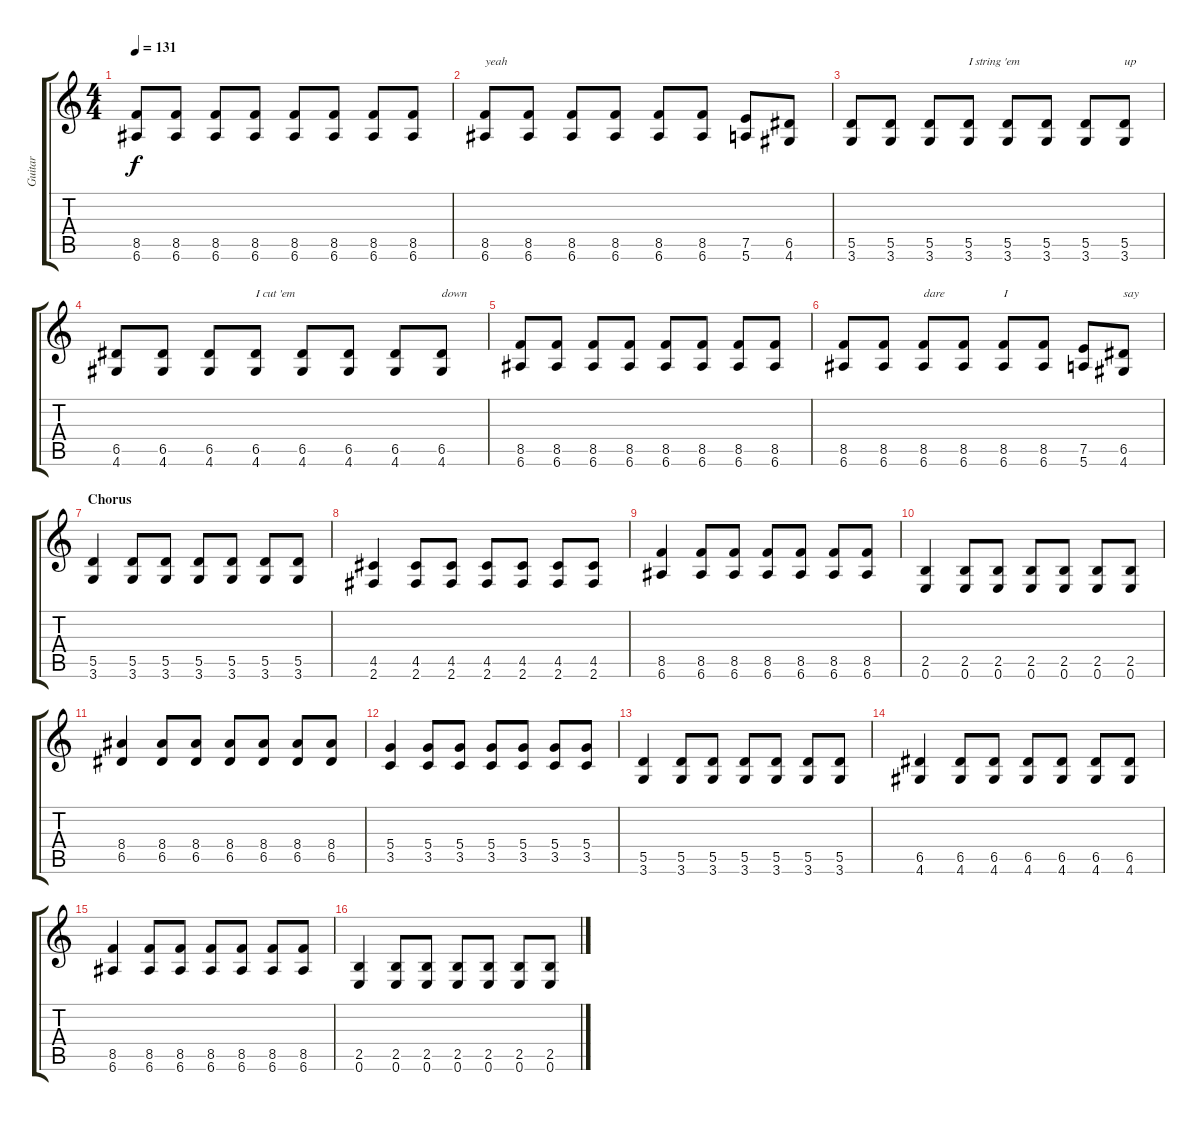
\track ("Guitar" "Guitar") {instrument overdrivenguitar}
\staff {score tabs}
\tuning (E4 B3 G3 D3 A2 E2) {hide}
\ts (4 4)
\tempo 131
\clef g2
\ks c
(8.5 6.6).8{dy f} (8.5 6.6).8 (8.5 6.6).8 (8.5 6.6).8 (8.5 6.6).8 (8.5 6.6).8 (8.5 6.6).8 (8.5 6.6).8 |
(8.5 6.6).8{txt "yeah"} (8.5 6.6).8 (8.5 6.6).8 (8.5 6.6).8 (8.5 6.6).8 (8.5 6.6).8 (7.5 5.6).8 (6.5 4.6).8 |
(5.5 3.6).8 (5.5 3.6).8 (5.5 3.6).8 (5.5 3.6).8{txt "I string 'em "} (5.5 3.6).8 (5.5 3.6).8 (5.5 3.6).8 (5.5 3.6).8{txt "up"} |
(6.5 4.6).8 (6.5 4.6).8 (6.5 4.6).8 (6.5 4.6).8{txt "I cut 'em "} (6.5 4.6).8 (6.5 4.6).8 (6.5 4.6).8 (6.5 4.6).8{txt "down"} |
(8.5 6.6).8 (8.5 6.6).8 (8.5 6.6).8 (8.5 6.6).8 (8.5 6.6).8 (8.5 6.6).8 (8.5 6.6).8 (8.5 6.6).8 |
(8.5 6.6).8 (8.5 6.6).8 (8.5 6.6).8{txt "dare"} (8.5 6.6).8 (8.5 6.6).8{txt "I"} (8.5 6.6).8 (7.5 5.6).8 (6.5 4.6).8{txt "say"} |
\section ("" "Chorus")
(5.5 3.6).4 (5.5 3.6).8 (5.5 3.6).8 (5.5 3.6).8 (5.5 3.6).8 (5.5 3.6).8 (5.5 3.6).8 |
(4.5 2.6).4 (4.5 2.6).8 (4.5 2.6).8 (4.5 2.6).8 (4.5 2.6).8 (4.5 2.6).8 (4.5 2.6).8 |
(8.5 6.6).4 (8.5 6.6).8 (8.5 6.6).8 (8.5 6.6).8 (8.5 6.6).8 (8.5 6.6).8 (8.5 6.6).8 |
(2.5 0.6).4 (2.5 0.6).8 (2.5 0.6).8 (2.5 0.6).8 (2.5 0.6).8 (2.5 0.6).8 (2.5 0.6).8 |
(8.4 6.5).4 (8.4 6.5).8 (8.4 6.5).8 (8.4 6.5).8 (8.4 6.5).8 (8.4 6.5).8 (8.4 6.5).8 |
(5.4 3.5).4 (5.4 3.5).8 (5.4 3.5).8 (5.4 3.5).8 (5.4 3.5).8 (5.4 3.5).8 (5.4 3.5).8 |
(5.5 3.6).4 (5.5 3.6).8 (5.5 3.6).8 (5.5 3.6).8 (5.5 3.6).8 (5.5 3.6).8 (5.5 3.6).8 |
(6.5 4.6).4 (6.5 4.6).8 (6.5 4.6).8 (6.5 4.6).8 (6.5 4.6).8 (6.5 4.6).8 (6.5 4.6).8 |
(8.5 6.6).4 (8.5 6.6).8 (8.5 6.6).8 (8.5 6.6).8 (8.5 6.6).8 (8.5 6.6).8 (8.5 6.6).8 |
(2.5 0.6).4 (2.5 0.6).8 (2.5 0.6).8 (2.5 0.6).8 (2.5 0.6).8 (2.5 0.6).8 (2.5 0.6).8
